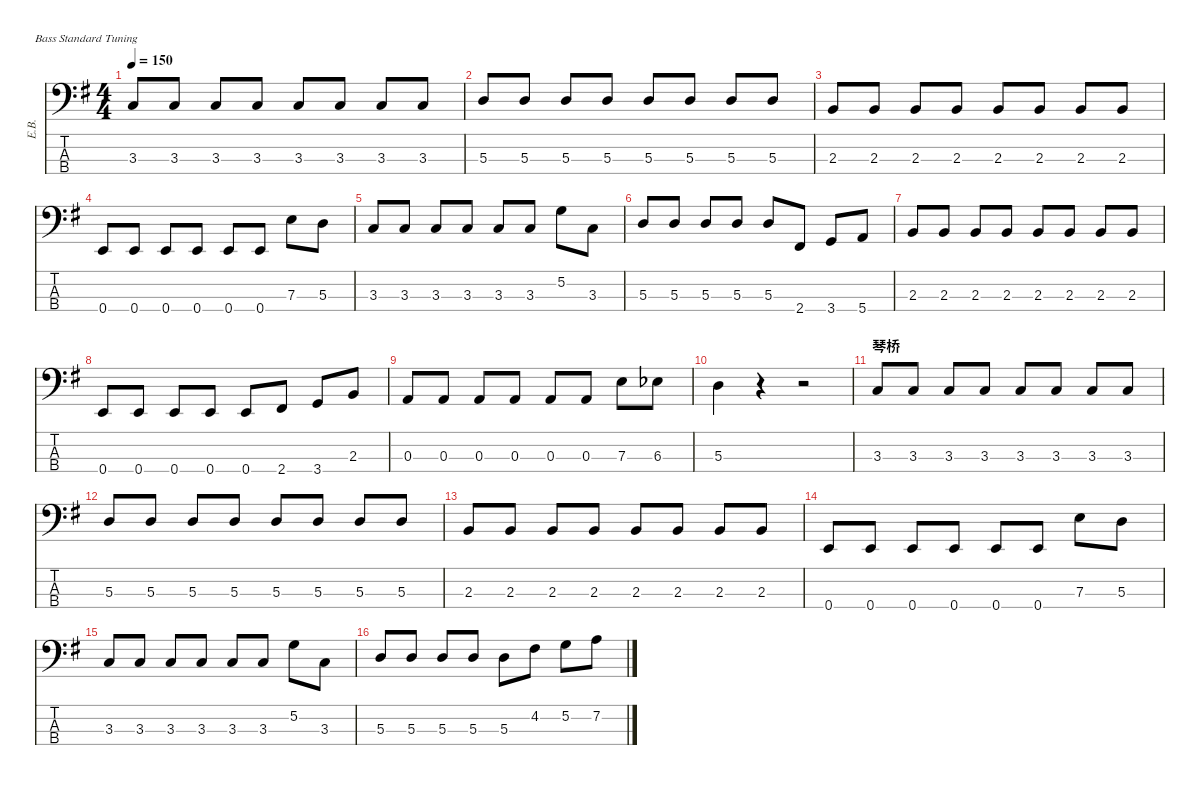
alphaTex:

\defaultSystemsLayout 4
\hideDynamics
\bracketExtendMode nobrackets
\otherSystemsTrackNameOrientation horizontal
\track ("Electric Bass" "E.B.") {defaultSystemsLayout 4 instrument electricbasspick}
\staff {score tabs}
\tuning (G2 D2 A1 E1)
\ts (4 4)
\tempo 150
\clef f4
\scale
0.95328
\ks g
3.3{acc forcenatural}.8{dy mf beam Up} 3.3{acc forcenatural}.8{beam Up} 3.3{acc forcenatural}.8{beam Up} 3.3{acc forcenatural}.8{beam Up} 3.3{acc forcenatural}.8{beam Up} 3.3{acc forcenatural}.8{beam Up} 3.3{acc forcenatural}.8{beam Up} 3.3{acc forcenatural}.8{beam Up} |
\scale
0.95328 5.3{acc forcenatural}.8{beam Up} 5.3{acc forcenatural}.8{beam Up} 5.3{acc forcenatural}.8{beam Up} 5.3{acc forcenatural}.8{beam Up} 5.3{acc forcenatural}.8{beam Up} 5.3{acc forcenatural}.8{beam Up} 5.3{acc forcenatural}.8{beam Up} 5.3{acc forcenatural}.8{beam Up} |
\scale
0.95328 2.3{acc forcenatural}.8{beam Up} 2.3{acc forcenatural}.8{beam Up} 2.3{acc forcenatural}.8{beam Up} 2.3{acc forcenatural}.8{beam Up} 2.3{acc forcenatural}.8{beam Up} 2.3{acc forcenatural}.8{beam Up} 2.3{acc forcenatural}.8{beam Up} 2.3{acc forcenatural}.8{beam Up} |
\scale
1.14016 0.4{acc forcenatural}.8{beam Up} 0.4{acc forcenatural}.8{beam Up} 0.4{acc forcenatural}.8{beam Up} 0.4{acc forcenatural}.8{beam Up} 0.4{acc forcenatural}.8{beam Up} 0.4{acc forcenatural}.8{beam Up} 7.3{acc forcenatural}.8{beam Down} 5.3{acc forcenatural}.8{beam Down} |
\scale
0.95328 3.3{acc forcenatural}.8{beam Up} 3.3{acc forcenatural}.8{beam Up} 3.3{acc forcenatural}.8{beam Up} 3.3{acc forcenatural}.8{beam Up} 3.3{acc forcenatural}.8{beam Up} 3.3{acc forcenatural}.8{beam Up} 5.2{acc forcenatural}.8{beam Down} 3.3{acc forcenatural}.8{beam Down} |
\scale
0.95328 5.3{acc forcenatural}.8{beam Up} 5.3{acc forcenatural}.8{beam Up} 5.3{acc forcenatural}.8{beam Up} 5.3{acc forcenatural}.8{beam Up} 5.3{acc forcenatural}.8{beam Up} 2.4{acc #}.8{beam Up} 3.4{acc forcenatural}.8{beam Up} 5.4{acc forcenatural}.8{beam Up} |
\scale
0.95328 2.3{acc forcenatural}.8{beam Up} 2.3{acc forcenatural}.8{beam Up} 2.3{acc forcenatural}.8{beam Up} 2.3{acc forcenatural}.8{beam Up} 2.3{acc forcenatural}.8{beam Up} 2.3{acc forcenatural}.8{beam Up} 2.3{acc forcenatural}.8{beam Up} 2.3{acc forcenatural}.8{beam Up} |
\scale
1.13574 0.4{acc forcenatural}.8{beam Up} 0.4{acc forcenatural}.8{beam Up} 0.4{acc forcenatural}.8{beam Up} 0.4{acc forcenatural}.8{beam Up} 0.4{acc forcenatural}.8{beam Up} 2.4{acc #}.8{beam Up} 3.4{acc forcenatural}.8{beam Up} 2.3{acc forcenatural}.8{beam Up} |
\scale
0.948859 0.3{acc forcenatural}.8{beam Up} 0.3{acc forcenatural}.8{beam Up} 0.3{acc forcenatural}.8{beam Up} 0.3{acc forcenatural}.8{beam Up} 0.3{acc forcenatural}.8{beam Up} 0.3{acc forcenatural}.8{beam Up} 7.3{acc forcenatural}.8{beam Down} 6.3{acc b}.8{beam Down} |
\scale
0.966543 5.3{acc forcenatural}.4{beam Down} r.4{beam Down} r.2{beam Down} |
\section ("" "琴桥")
\scale
0.948859 3.3{acc forcenatural}.8{beam Up} 3.3{acc forcenatural}.8{beam Up} 3.3{acc forcenatural}.8{beam Up} 3.3{acc forcenatural}.8{beam Up} 3.3{acc forcenatural}.8{beam Up} 3.3{acc forcenatural}.8{beam Up} 3.3{acc forcenatural}.8{beam Up} 3.3{acc forcenatural}.8{beam Up} |
\scale
1.14016 5.3{acc forcenatural}.8{beam Up} 5.3{acc forcenatural}.8{beam Up} 5.3{acc forcenatural}.8{beam Up} 5.3{acc forcenatural}.8{beam Up} 5.3{acc forcenatural}.8{beam Up} 5.3{acc forcenatural}.8{beam Up} 5.3{acc forcenatural}.8{beam Up} 5.3{acc forcenatural}.8{beam Up} |
\scale
0.95328 2.3{acc forcenatural}.8{beam Up} 2.3{acc forcenatural}.8{beam Up} 2.3{acc forcenatural}.8{beam Up} 2.3{acc forcenatural}.8{beam Up} 2.3{acc forcenatural}.8{beam Up} 2.3{acc forcenatural}.8{beam Up} 2.3{acc forcenatural}.8{beam Up} 2.3{acc forcenatural}.8{beam Up} |
\scale
0.95328 0.4{acc forcenatural}.8{beam Up} 0.4{acc forcenatural}.8{beam Up} 0.4{acc forcenatural}.8{beam Up} 0.4{acc forcenatural}.8{beam Up} 0.4{acc forcenatural}.8{beam Up} 0.4{acc forcenatural}.8{beam Up} 7.3{acc forcenatural}.8{beam Down} 5.3{acc forcenatural}.8{beam Down} |
\scale
0.95328 3.3{acc forcenatural}.8{beam Up} 3.3{acc forcenatural}.8{beam Up} 3.3{acc forcenatural}.8{beam Up} 3.3{acc forcenatural}.8{beam Up} 3.3{acc forcenatural}.8{beam Up} 3.3{acc forcenatural}.8{beam Up} 5.2{acc forcenatural}.8{beam Down} 3.3{acc forcenatural}.8{beam Down} |
\scale
1.13574 5.3{acc forcenatural}.8{beam Up} 5.3{acc forcenatural}.8{beam Up} 5.3{acc forcenatural}.8{beam Up} 5.3{acc forcenatural}.8{beam Up} 5.3{acc forcenatural}.8{beam Down} 4.2{acc #}.8{beam Down} 5.2{acc forcenatural}.8{beam Down} 7.2{acc forcenatural}.8{beam Down}
